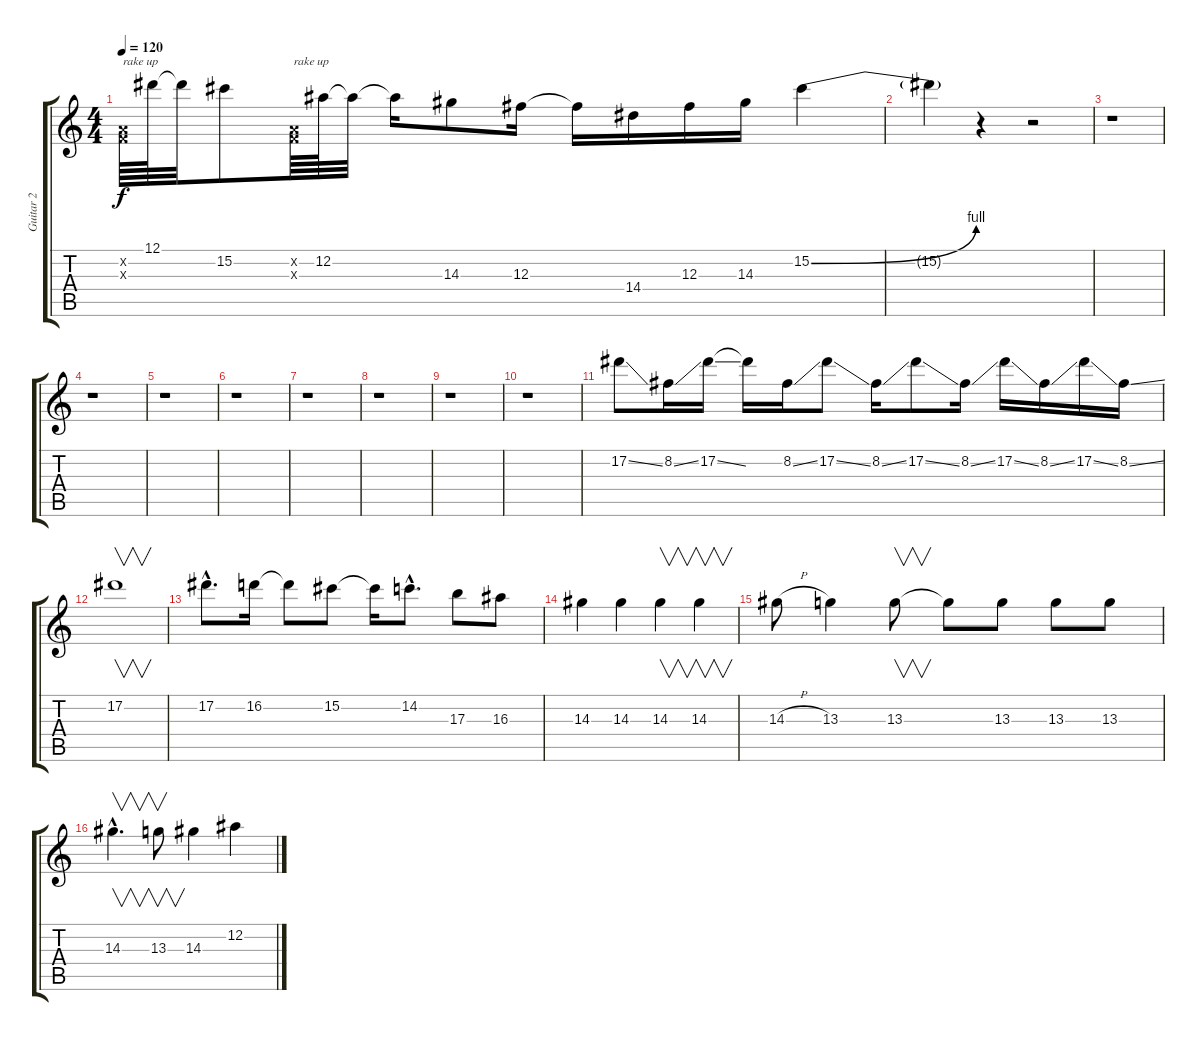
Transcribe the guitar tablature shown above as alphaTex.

\track ("Guitar 2" "Guitar 2") {instrument overdrivenguitar}
\staff {score tabs}
\tuning (Eb4 Bb3 Gb3 Db3 Ab2 Eb2) {hide}
\ts (4 4)
\tempo 120
\clef g2
\ks c
(-1.2{x} -1.3{x}).64{txt "rake up" dy f} 12.1.64 12.1{t}.32 15.2.8 (-1.2{x} -1.3{x}).64{txt "rake up"} 12.2.64 12.2{t}.32 12.2{t}.16 14.3.8 12.3.16 12.3{t}.16 14.4.16 12.3.16 14.3.16 15.2{be (bend 0 0 60 4)}.4 |
15.2{t}.4 r.4 r.2 |
r.1 |
r.1 |
r.1 |
r.1 |
r.1 |
r.1 |
r.1 |
r.1 |
17.2{ss}.8 8.2{ss}.16 17.2{ss}.16 17.2{t}.16 8.2{ss}.16 17.2{ss}.8 8.2{ss}.16 17.2{ss}.8 8.2{ss}.16 17.2{ss}.16 8.2{ss}.16 17.2{ss}.16 8.2{ss}.16 |
17.2.1{v} |
17.2{hac}.8{d} 16.2.16 16.2{t}.8 15.2.8 15.2{t}.16 14.2{hac}.8{d} 17.3.8 16.3.8 |
14.3.4 14.3.4 14.3.4{v} 14.3.4{v} |
14.3{h}.8 13.3.4 13.3.8{v} 13.3{t}.8 13.3.8 13.3.8 13.3.8 |
14.3{hac}.4{v d} 13.3.8{v} 14.3.4 12.2.4
